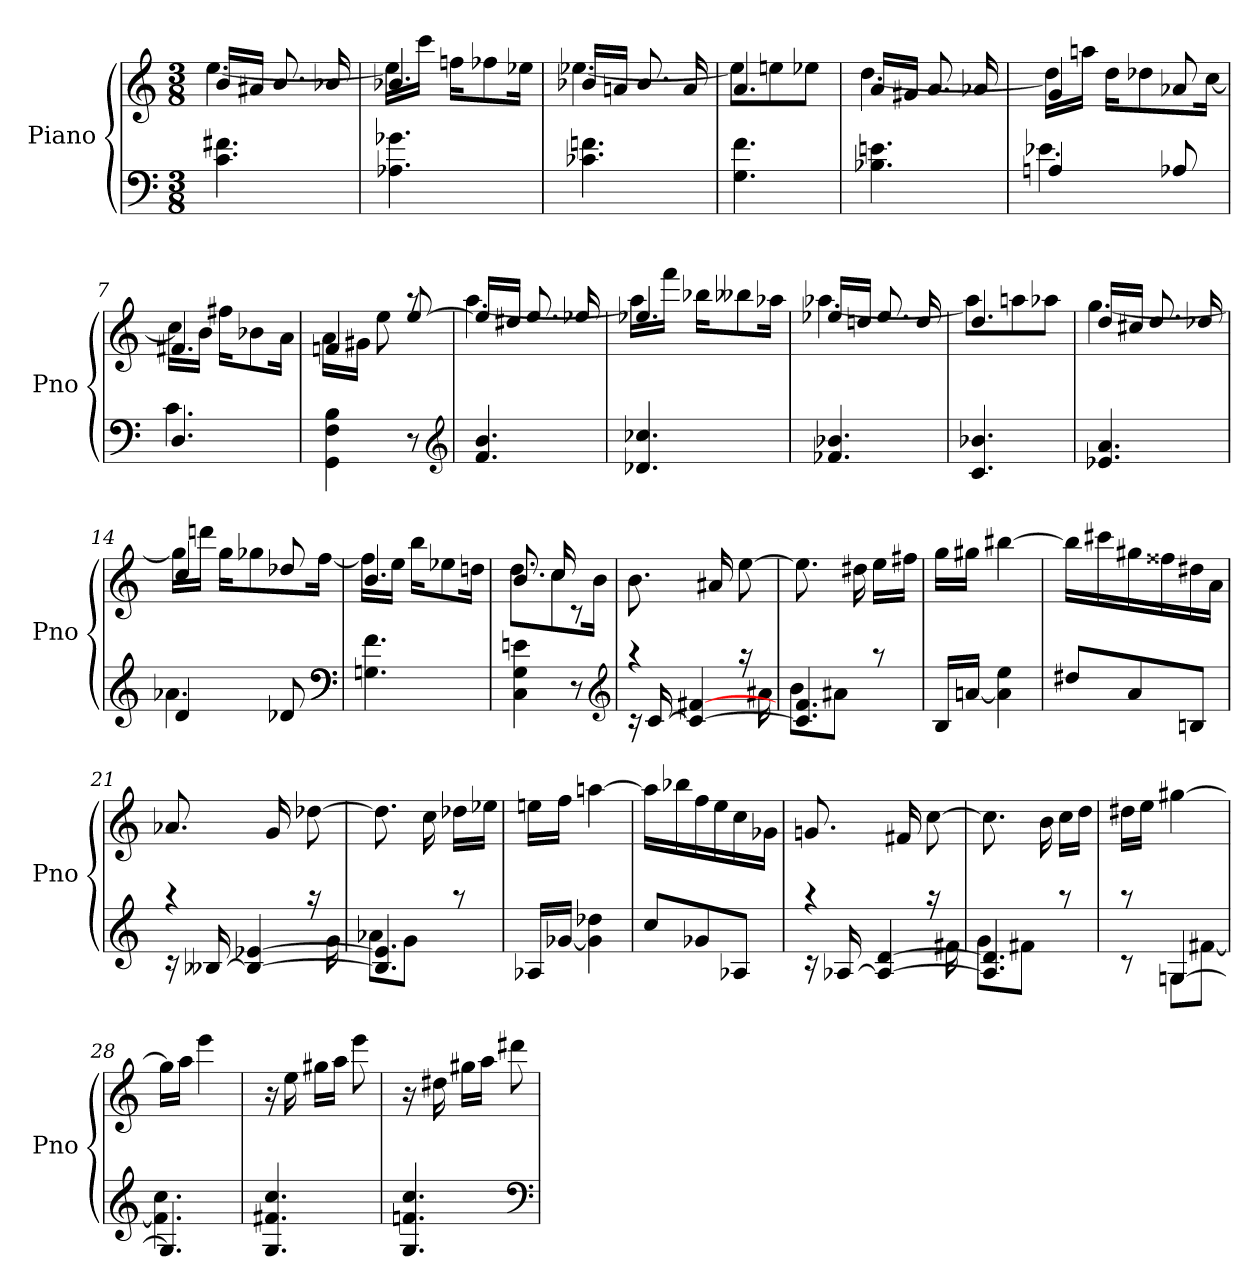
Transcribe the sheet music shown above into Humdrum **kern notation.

**kern	**kern
*part1	*part1
*staff2	*staff1
*I"Piano	*
*I'Pno	*
*clefF4	*clefG2
*k[]	*k[]
*C:	*C:
*M3/8	*M3/8
=1	=1
*	*^
4.c 4.f#X	16bLL	[4.ee
.	16a#XJJ	.
.	8.b	.
.	16b-X	.
=2	=2	=2
4.A-X 4.g-X	4.b-X	16eeLL]
.	.	16cccJJ
.	.	16ffnKL
.	.	8ff-X
.	.	16ee-XJk
=3	=3	=3
4.c-X 4.fn	16b-XLL	[4.ee-X
.	16anJJ	.
.	8.b-	.
.	16a	.
=4	=4	=4
4.G 4.f	4.a	8ee-L]
.	.	8een
.	.	8ee-XJ
=5	=5	=5
4.B-X 4.en	16aLL	[4.dd
.	16g#XJJ	.
.	8.a	.
.	16a-X	.
=6	=6	=6
*^	*	*
4An	4.e-X	4g	16ddLL]
.	.	.	16aanJJ
.	.	.	16ddKL
.	.	.	8dd-X
8A-X	.	8a-X	.
.	.	.	[16ccJk
=7	=7	=7	=7
4.D	4.c	4.f#X	16ccLL]
.	.	.	16bJJ
.	.	.	16ff#XKL
.	.	.	8b-X
.	.	.	16aJk
*v	*v	*	*
=8	=8	=8
4GG 4F 4B	4fn	16aLL
.	.	16g#XJJ
.	.	8ee
8r	[8ee	8raa
*clefG2	*	*
=9	=9	=9
4.f 4.b	16eeLL]	[4.aa
.	16dd#XJJ	.
.	8.ee	.
.	16ee-X	.
=10	=10	=10
4.d-X 4.cc-X	4.ee-X	16aaLL]
.	.	16fffJJ
.	.	16bb-XKL
.	.	8bb--X
.	.	16aa-XJk
=11	=11	=11
4.f-X 4.b-X	16ee-XLL	[4.aa-X
.	16ddnJJ	.
.	8.ee-	.
.	16dd	.
=12	=12	=12
4.c 4.b-X	4.dd	8aa-L]
.	.	8aan
.	.	8aa-XJ
=13	=13	=13
4.e-X 4.a	16ddLL	[4.gg
.	16cc#XJJ	.
.	8.dd	.
.	16dd-X	.
=14	=14	=14
*^	*	*
4d	4.a-X	4cc	16ggLL]
.	.	.	16dddnJJ
.	.	.	16ggKL
.	.	.	8gg-X
8d-X	.	8dd-X	.
.	.	.	[16ffJk
*v	*v	*	*
*clefF4	*	*
=15	=15	=15
4.Gn 4.f	4.b	16ffLL]
.	.	16eeJJ
.	.	16bbKL
.	.	8ee-X
.	.	16ddnJk
=16	=16	=16
4C 4G 4en	8.b	8.ddL
.	16cc	8cc
8r	8rc	.
.	.	16bJk
*	*v	*v
*clefG2	*
=17	=17
*^	*
16rc	4raa	8.b
[16c	.	.
4c_ [4f#X	.	.
.	.	16a#X
.	16raa	[8ee
.	16a#X	.
=18	=18	=18
4.c] 4.f	8bL	8.ee]
.	8a#XJ	.
.	.	16dd#X
.	8raa	16eeLL
.	.	16ff#XJJ
*v	*v	*
=19	=19
16BLL	16ggLL
[16anJJ	16gg#XJJ
4a] 4ee	[4bb#X
=20	=20
8dd#XL	16bb#LL]
.	16ccc#X
8a	16gg#X
.	16ff##X
8BnJ	16dd#X
.	16aJJ
=21	=21
*^	*
16rc	4raa	8.a-X
[16B--X	.	.
4B--_ [4e-X	.	.
.	.	16g
.	16raa	[8dd-X
.	16g	.
=22	=22	=22
4.B--] 4.e-]	8a-XL	8.dd-]
.	8gJ	.
.	.	16cc
.	8raa	16dd-XLL
.	.	16ee-XJJ
*v	*v	*
=23	=23
16A-XLL	16eenLL
[16g-XJJ	16ffJJ
4g-] 4dd-X	[4aan
=24	=24
8ccL	16aaLL]
.	16bb-X
8g-X	16ff
.	16ee
8A-XJ	16cc
.	16g-XJJ
=25	=25
*^	*
16rc	4raa	8.gn
[16A-X	.	.
4A-_ [4d	.	.
.	.	16f#X
.	16raa	[8cc
.	16f#X	.
=26	=26	=26
4.A-] 4.d]	8gL	8.cc]
.	8f#XJ	.
.	.	16b
.	8raa	16ccLL
.	.	16ddJJ
=27	=27	=27
8rc	8raa	16dd#XLL
.	.	16eeJJ
[4G	8GnL	[4gg#X
.	[8f#XJ	.
=28	=28	=28
4.G]	4.f#] 4.cc	16gg#LL]
.	.	16aaJJ
.	.	4eee
*v	*v	*
=29	=29
4.G 4.f#X 4.cc	16r
.	16ee
.	16gg#XLL
.	16aaJJ
.	8eee
=30	=30
4.G 4.fn 4.cc	16r
.	16dd#X
.	16gg#XLL
.	16aaJJ
.	8ddd#X
*clefF4	*
=	=
*-	*-
